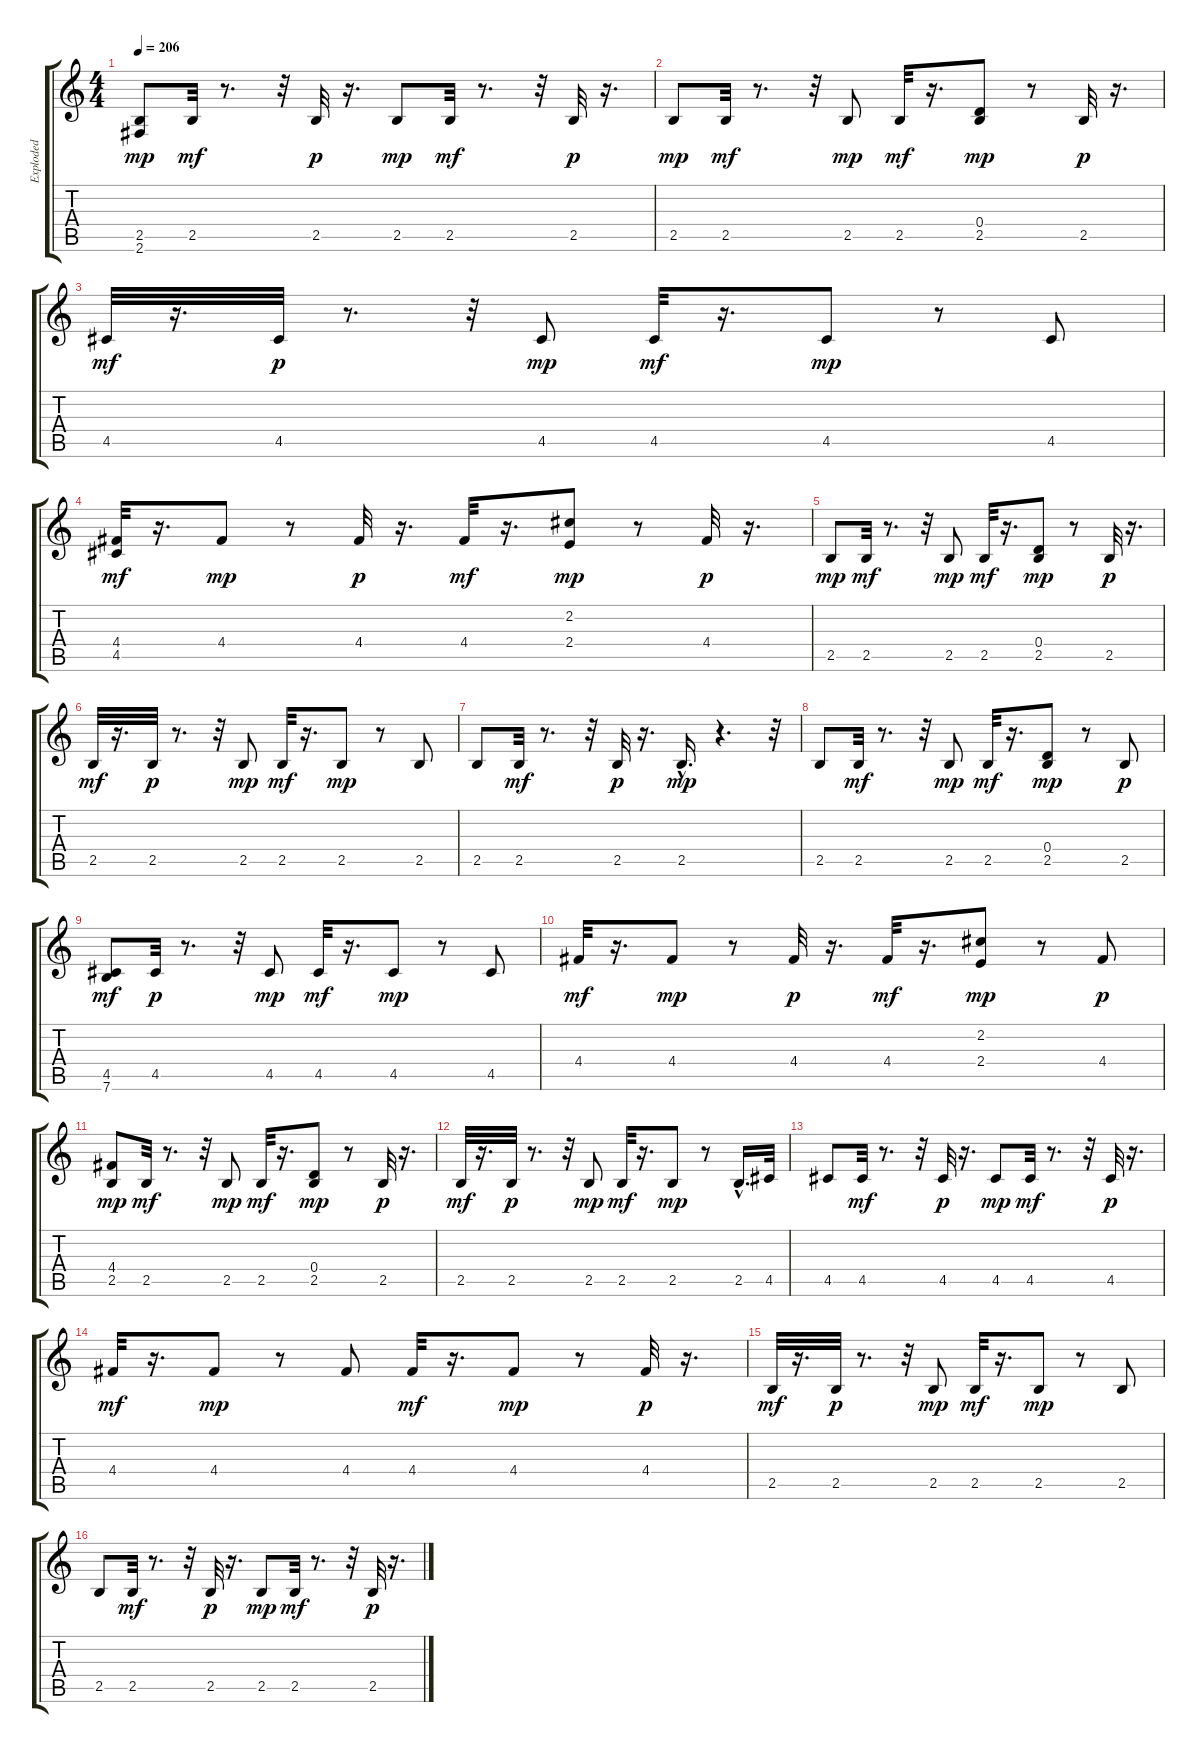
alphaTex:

\track ("Exploded" "Exploded") {instrument electricguitarmuted}
\staff {score tabs}
\tuning (E4 B3 G3 D3 A2 E2) {hide}
\ts (4 4)
\tempo 206
\clef g2
\ks c
(2.5 2.6).8{dy mp} 2.5.32{dy mf} r.8{d} r.32 2.5.32{dy p} r.16{d} 2.5.8{dy mp} 2.5.32{dy mf} r.8{d} r.32 2.5.32{dy p} r.16{d} |
2.5.8{dy mp} 2.5.32{dy mf} r.8{d} r.32 2.5.8{dy mp} 2.5.32{dy mf} r.16{d} (0.4 2.5).8{dy mp} r.8 2.5.32{dy p} r.16{d} |
4.5.32{dy mf} r.16{d} 4.5.32{dy p} r.8{d} r.32 4.5.8{dy mp} 4.5.32{dy mf} r.16{d} 4.5.8{dy mp} r.8 4.5.8 |
(4.4 4.5).32{dy mf} r.16{d} 4.4.8{dy mp} r.8 4.4.32{dy p} r.16{d} 4.4.32{dy mf} r.16{d} (2.2 2.4).8{dy mp} r.8 4.4.32{dy p} r.16{d} |
2.5.8{dy mp} 2.5.32{dy mf} r.8{d} r.32 2.5.8{dy mp} 2.5.32{dy mf} r.16{d} (0.4 2.5).8{dy mp} r.8 2.5.32{dy p} r.16{d} |
2.5.32{dy mf} r.16{d} 2.5.32{dy p} r.8{d} r.32 2.5.8{dy mp} 2.5.32{dy mf} r.16{d} 2.5.8{dy mp} r.8 2.5.8 |
2.5.8 2.5.32{dy mf} r.8{d} r.32 2.5.32{dy p} r.16{d} 2.5{hac}.16{d dy mp} r.4{d} r.32 |
2.5.8 2.5.32{dy mf} r.8{d} r.32 2.5.8{dy mp} 2.5.32{dy mf} r.16{d} (0.4 2.5).8{dy mp} r.8 2.5.8{dy p} |
(4.5 7.6).8{dy mf} 4.5.32{dy p} r.8{d} r.32 4.5.8{dy mp} 4.5.32{dy mf} r.16{d} 4.5.8{dy mp} r.8 4.5.8 |
4.4.32{dy mf} r.16{d} 4.4.8{dy mp} r.8 4.4.32{dy p} r.16{d} 4.4.32{dy mf} r.16{d} (2.2 2.4).8{dy mp} r.8 4.4.8{dy p} |
(4.4 2.5).8{dy mp} 2.5.32{dy mf} r.8{d} r.32 2.5.8{dy mp} 2.5.32{dy mf} r.16{d} (0.4 2.5).8{dy mp} r.8 2.5.32{dy p} r.16{d} |
2.5.32{dy mf} r.16{d} 2.5.32{dy p} r.8{d} r.32 2.5.8{dy mp} 2.5.32{dy mf} r.16{d} 2.5.8{dy mp} r.8 2.5{hac}.16{d} 4.5.32 |
4.5.8 4.5.32{dy mf} r.8{d} r.32 4.5.32{dy p} r.16{d} 4.5.8{dy mp} 4.5.32{dy mf} r.8{d} r.32 4.5.32{dy p} r.16{d} |
4.4.32{dy mf} r.16{d} 4.4.8{dy mp} r.8 4.4.8 4.4.32{dy mf} r.16{d} 4.4.8{dy mp} r.8 4.4.32{dy p} r.16{d} |
2.5.32{dy mf} r.16{d} 2.5.32{dy p} r.8{d} r.32 2.5.8{dy mp} 2.5.32{dy mf} r.16{d} 2.5.8{dy mp} r.8 2.5.8 |
2.5.8 2.5.32{dy mf} r.8{d} r.32 2.5.32{dy p} r.16{d} 2.5.8{dy mp} 2.5.32{dy mf} r.8{d} r.32 2.5.32{dy p} r.16{d}
